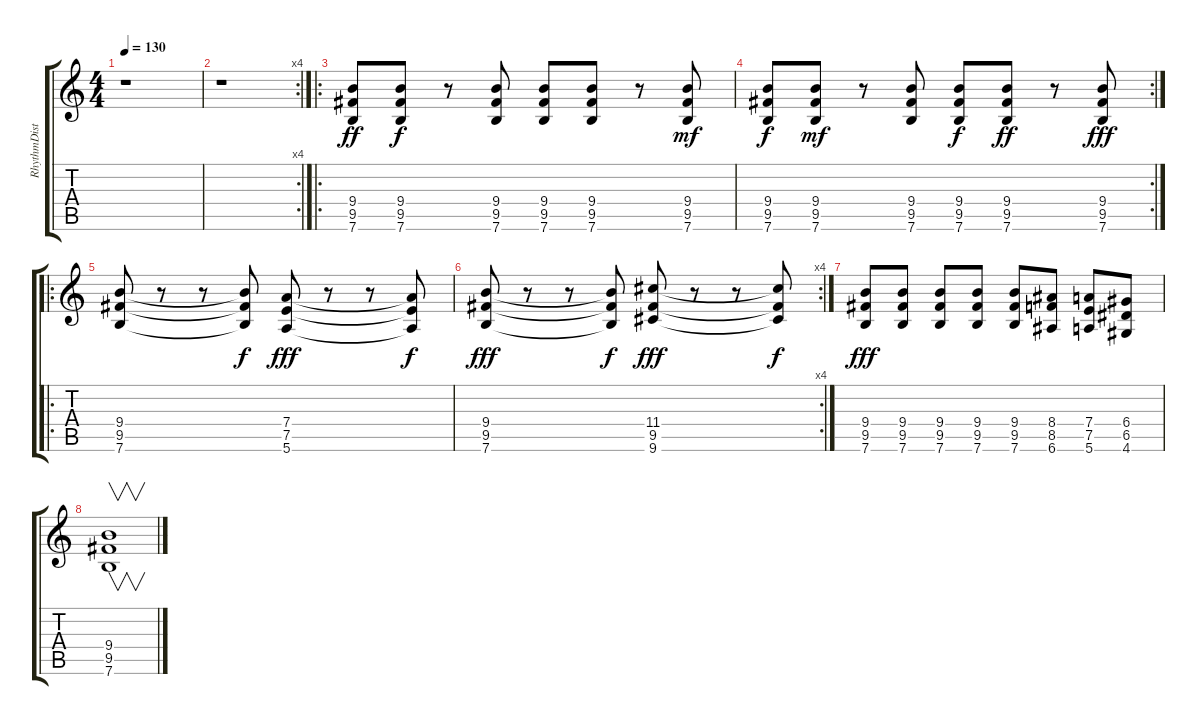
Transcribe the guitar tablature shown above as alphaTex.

\track ("RhythmDistort" "RhythmDist") {instrument distortionguitar}
\staff {score tabs}
\tuning (E4 B3 G3 D3 A2 E2) {hide}
\ts (4 4)
\tempo 130
\clef g2
\ks c
r.1{dy f} |
\rc 4
r.1 |
\ro
(9.4 9.5 7.6).8{dy ff} (9.4 9.5 7.6).8{dy f} r.8 (9.4 9.5 7.6).8 (9.4 9.5 7.6).8 (9.4 9.5 7.6).8 r.8 (9.4 9.5 7.6).8{dy mf} |
\rc 2
(9.4 9.5 7.6).8{dy f} (9.4 9.5 7.6).8{dy mf} r.8 (9.4 9.5 7.6).8 (9.4 9.5 7.6).8{dy f} (9.4 9.5 7.6).8{dy ff} r.8 (9.4 9.5 7.6).8{dy fff} |
\ro
(9.4 9.5 7.6).8 r.8 r.8 (9.4{t} 9.5{t} 7.6{t}).8{dy f} (7.4 7.5 5.6).8{dy fff} r.8 r.8 (7.4{t} 7.5{t} 5.6{t}).8{dy f} |
\rc 4
(9.4 9.5 7.6).8{dy fff} r.8 r.8 (9.4{t} 9.5{t} 7.6{t}).8{dy f} (11.4 9.5 9.6).8{dy fff} r.8 r.8 (11.4{t} 9.5{t} 9.6{t}).8{dy f} |
(9.4 9.5 7.6).8{dy fff} (9.4 9.5 7.6).8 (9.4 9.5 7.6).8 (9.4 9.5 7.6).8 (9.4 9.5 7.6).8 (8.4 8.5 6.6).8 (7.4 7.5 5.6).8 (6.4 6.5 4.6).8 |
(9.4 9.5 7.6).1{v}
